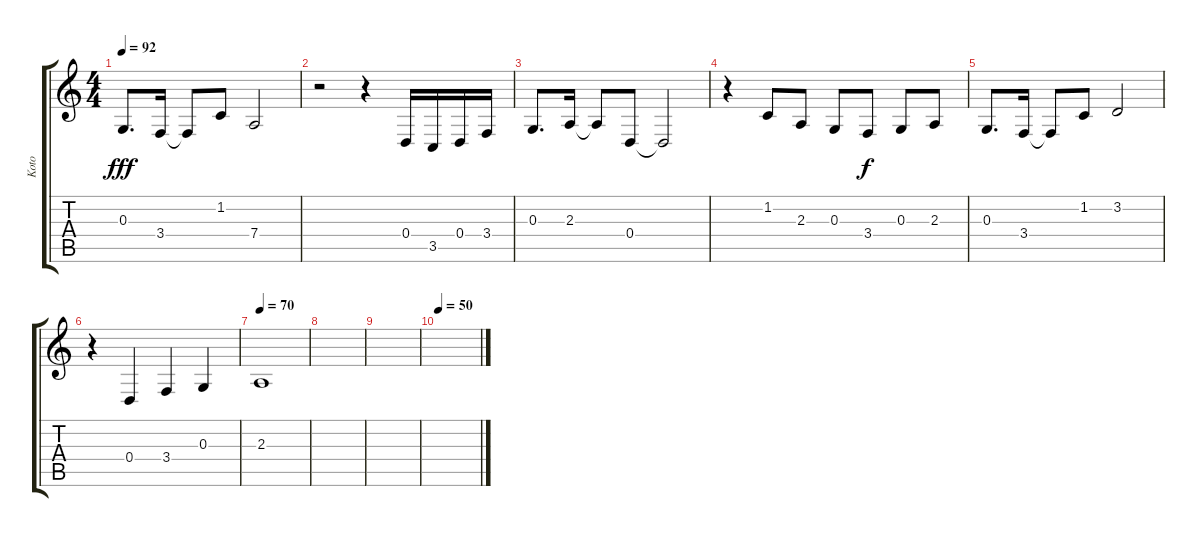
\track ("Koto" "Koto") {instrument koto}
\staff {score tabs}
\tuning (E4 B3 G3 D3 A2 E2) {hide}
\ts (4 4)
\tempo 92
\clef g2
\ks c
0.3.8{d dy fff} 3.4.16 3.4{t}.8 1.2.8 7.4.2 |
r.2 r.4 0.4.16 3.5.16 0.4.16 3.4.16 |
0.3.8{d} 2.3.16 2.3{t}.8 0.4.8 0.4{t}.2 |
r.4 1.2.8 2.3.8 0.3.8 3.4.8{dy f} 0.3.8 2.3.8 |
0.3.8{d} 3.4.16 3.4{t}.8 1.2.8 3.2.2 |
r.4 0.4.4 3.4.4 0.3.4 |
\tempo 70
2.3.1 |
|
|
\tempo 50
